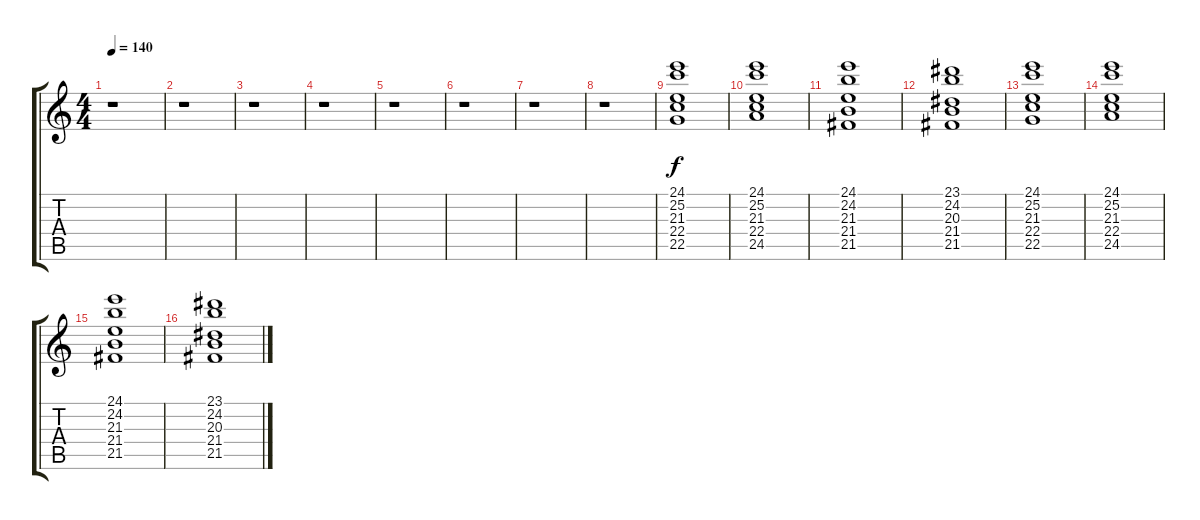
\track "" {instrument lead1square}
\staff {score tabs}
\tuning (E4 B3 G3 D3 A2 E2) {hide}
\ts (4 4)
\tempo 140
\clef g2
\ks c
r.1{dy f} |
r.1 |
r.1 |
r.1 |
r.1 |
r.1 |
r.1 |
r.1 |
(24.1 25.2 21.3 22.4 22.5).1 |
(24.1 25.2 21.3 22.4 24.5).1 |
(24.1 24.2 21.3 21.4 21.5).1 |
(23.1 24.2 20.3 21.4 21.5).1 |
(24.1 25.2 21.3 22.4 22.5).1 |
(24.1 25.2 21.3 22.4 24.5).1 |
(24.1 24.2 21.3 21.4 21.5).1 |
(23.1 24.2 20.3 21.4 21.5).1
